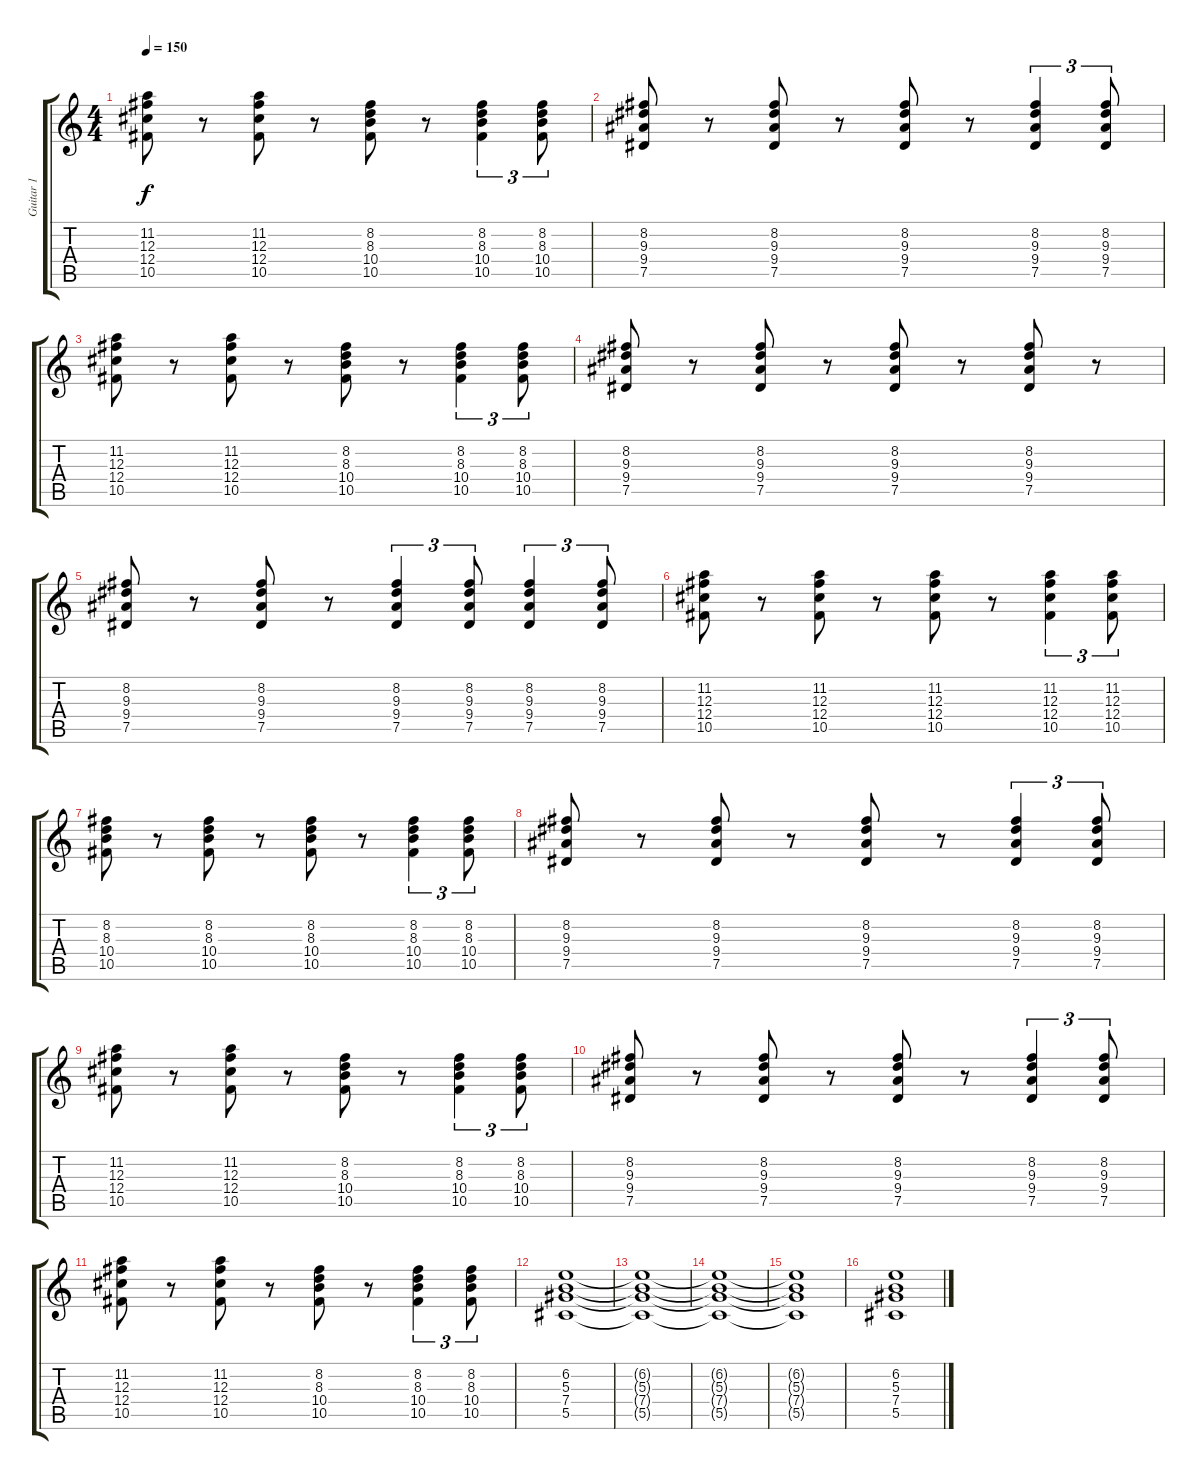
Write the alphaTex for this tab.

\track ("Guitar 1" "Guitar 1") {instrument overdrivenguitar}
\staff {score tabs}
\tuning (Eb4 Bb3 Gb3 Db3 Ab2 Eb2) {hide}
\ts (4 4)
\tempo 150
\clef g2
\ks c
(11.2 12.3 12.4 10.5).8{dy f} r.8 (11.2 12.3 12.4 10.5).8 r.8 (8.2 8.3 10.4 10.5).8 r.8 (8.2 8.3 10.4 10.5).4{tu (3 2)} (8.2 8.3 10.4 10.5).8{tu (3 2)} |
(8.2 9.3 9.4 7.5).8 r.8 (8.2 9.3 9.4 7.5).8 r.8 (8.2 9.3 9.4 7.5).8 r.8 (8.2 9.3 9.4 7.5).4{tu (3 2)} (8.2 9.3 9.4 7.5).8{tu (3 2)} |
(11.2 12.3 12.4 10.5).8 r.8 (11.2 12.3 12.4 10.5).8 r.8 (8.2 8.3 10.4 10.5).8 r.8 (8.2 8.3 10.4 10.5).4{tu (3 2)} (8.2 8.3 10.4 10.5).8{tu (3 2)} |
(8.2 9.3 9.4 7.5).8 r.8 (8.2 9.3 9.4 7.5).8 r.8 (8.2 9.3 9.4 7.5).8 r.8 (8.2 9.3 9.4 7.5).8 r.8 |
(8.2 9.3 9.4 7.5).8 r.8 (8.2 9.3 9.4 7.5).8 r.8 (8.2 9.3 9.4 7.5).4{tu (3 2)} (8.2 9.3 9.4 7.5).8{tu (3 2)} (8.2 9.3 9.4 7.5).4{tu (3 2)} (8.2 9.3 9.4 7.5).8{tu (3 2)} |
(11.2 12.3 12.4 10.5).8 r.8 (11.2 12.3 12.4 10.5).8 r.8 (11.2 12.3 12.4 10.5).8 r.8 (11.2 12.3 12.4 10.5).4{tu (3 2)} (11.2 12.3 12.4 10.5).8{tu (3 2)} |
(8.2 8.3 10.4 10.5).8 r.8 (8.2 8.3 10.4 10.5).8 r.8 (8.2 8.3 10.4 10.5).8 r.8 (8.2 8.3 10.4 10.5).4{tu (3 2)} (8.2 8.3 10.4 10.5).8{tu (3 2)} |
(8.2 9.3 9.4 7.5).8 r.8 (8.2 9.3 9.4 7.5).8 r.8 (8.2 9.3 9.4 7.5).8 r.8 (8.2 9.3 9.4 7.5).4{tu (3 2)} (8.2 9.3 9.4 7.5).8{tu (3 2)} |
(11.2 12.3 12.4 10.5).8 r.8 (11.2 12.3 12.4 10.5).8 r.8 (8.2 8.3 10.4 10.5).8 r.8 (8.2 8.3 10.4 10.5).4{tu (3 2)} (8.2 8.3 10.4 10.5).8{tu (3 2)} |
(8.2 9.3 9.4 7.5).8 r.8 (8.2 9.3 9.4 7.5).8 r.8 (8.2 9.3 9.4 7.5).8 r.8 (8.2 9.3 9.4 7.5).4{tu (3 2)} (8.2 9.3 9.4 7.5).8{tu (3 2)} |
(11.2 12.3 12.4 10.5).8 r.8 (11.2 12.3 12.4 10.5).8 r.8 (8.2 8.3 10.4 10.5).8 r.8 (8.2 8.3 10.4 10.5).4{tu (3 2)} (8.2 8.3 10.4 10.5).8{tu (3 2)} |
(6.2 5.3 7.4 5.5).1{volume 7} |
(6.2{t} 5.3{t} 7.4{t} 5.5{t}).1{volume 5} |
(6.2{t} 5.3{t} 7.4{t} 5.5{t}).1 |
(6.2{t} 5.3{t} 7.4{t} 5.5{t}).1 |
(6.2 5.3 7.4 5.5).1{volume 8}
